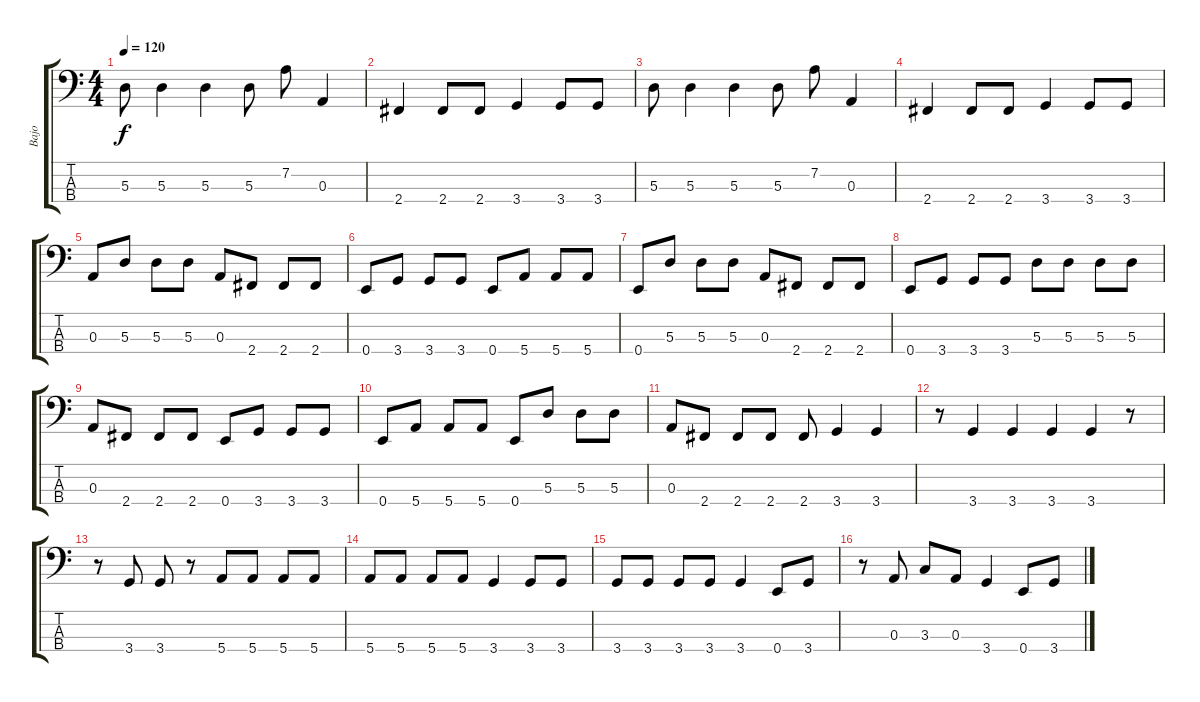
\track ("Bajo" "Bajo") {instrument electricbasspick}
\staff {score tabs}
\tuning (G2 D2 A1 E1) {hide}
\ts (4 4)
\tempo 120
\clef f4
\ks c
5.3.8{dy f} 5.3.4 5.3.4 5.3.8 7.2.8 0.3.4 |
2.4.4 2.4.8 2.4.8 3.4.4 3.4.8 3.4.8 |
5.3.8 5.3.4 5.3.4 5.3.8 7.2.8 0.3.4 |
2.4.4 2.4.8 2.4.8 3.4.4 3.4.8 3.4.8 |
0.3.8 5.3.8 5.3.8 5.3.8 0.3.8 2.4.8 2.4.8 2.4.8 |
0.4.8 3.4.8 3.4.8 3.4.8 0.4.8 5.4.8 5.4.8 5.4.8 |
0.4.8 5.3.8 5.3.8 5.3.8 0.3.8 2.4.8 2.4.8 2.4.8 |
0.4.8 3.4.8 3.4.8 3.4.8 5.3.8 5.3.8 5.3.8 5.3.8 |
0.3.8 2.4.8 2.4.8 2.4.8 0.4.8 3.4.8 3.4.8 3.4.8 |
0.4.8 5.4.8 5.4.8 5.4.8 0.4.8 5.3.8 5.3.8 5.3.8 |
0.3.8 2.4.8 2.4.8 2.4.8 2.4.8 3.4.4 3.4.4 |
r.8 3.4.4 3.4.4 3.4.4 3.4.4 r.8 |
r.8 3.4.8 3.4.8 r.8 5.4.8 5.4.8 5.4.8 5.4.8 |
5.4.8 5.4.8 5.4.8 5.4.8 3.4.4 3.4.8 3.4.8 |
3.4.8 3.4.8 3.4.8 3.4.8 3.4.4 0.4.8 3.4.8 |
r.8 0.3.8 3.3.8 0.3.8 3.4.4 0.4.8 3.4.8
